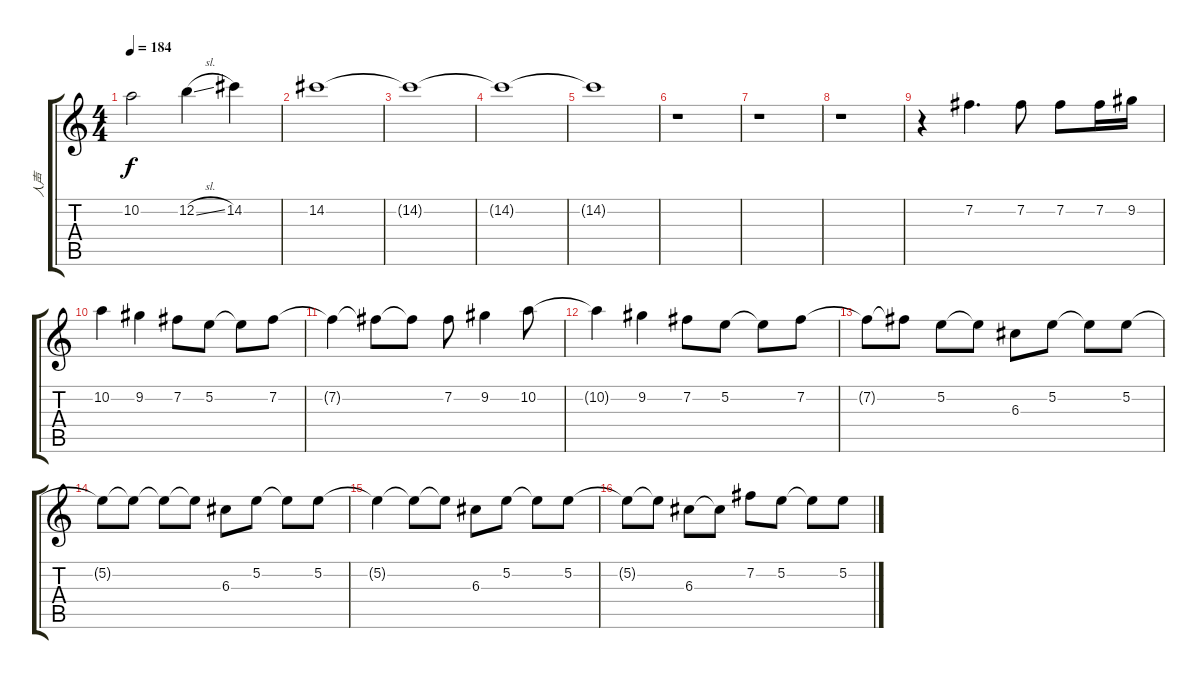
\track ("人声" "人声") {instrument distortionguitar}
\staff {score tabs}
\tuning (E4 B3 G3 D3 A2 E2) {hide}
\ts (4 4)
\tempo 184
\clef g2
\ks c
10.2.2{dy f} 12.2{sl}.4 14.2.4 |
14.2.1 |
14.2{t}.1 |
14.2{t}.1 |
14.2{t}.1 |
r.1 |
r.1 |
r.1 |
r.4 7.2.4{d} 7.2.8 7.2.8 7.2.16 9.2.16 |
10.2.4 9.2.4 7.2.8 5.2.8 5.2{t}.8 7.2.8 |
7.2{t}.4 7.2{t}.8 7.2{t}.8 7.2.8 9.2.4 10.2.8 |
10.2{t}.4 9.2.4 7.2.8 5.2.8 5.2{t}.8 7.2.8 |
7.2{t}.8 7.2{t}.8 5.2.8 5.2{t}.8 6.3.8 5.2.8 5.2{t}.8 5.2.8 |
5.2{t}.8 5.2{t}.8 5.2{t}.8 5.2{t}.8 6.3.8 5.2.8 5.2{t}.8 5.2.8 |
5.2{t}.4 5.2{t}.8 5.2{t}.8 6.3.8 5.2.8 5.2{t}.8 5.2.8 |
5.2{t}.8 5.2{t}.8 6.3.8 6.3{t}.8 7.2.8 5.2.8 5.2{t}.8 5.2.8
